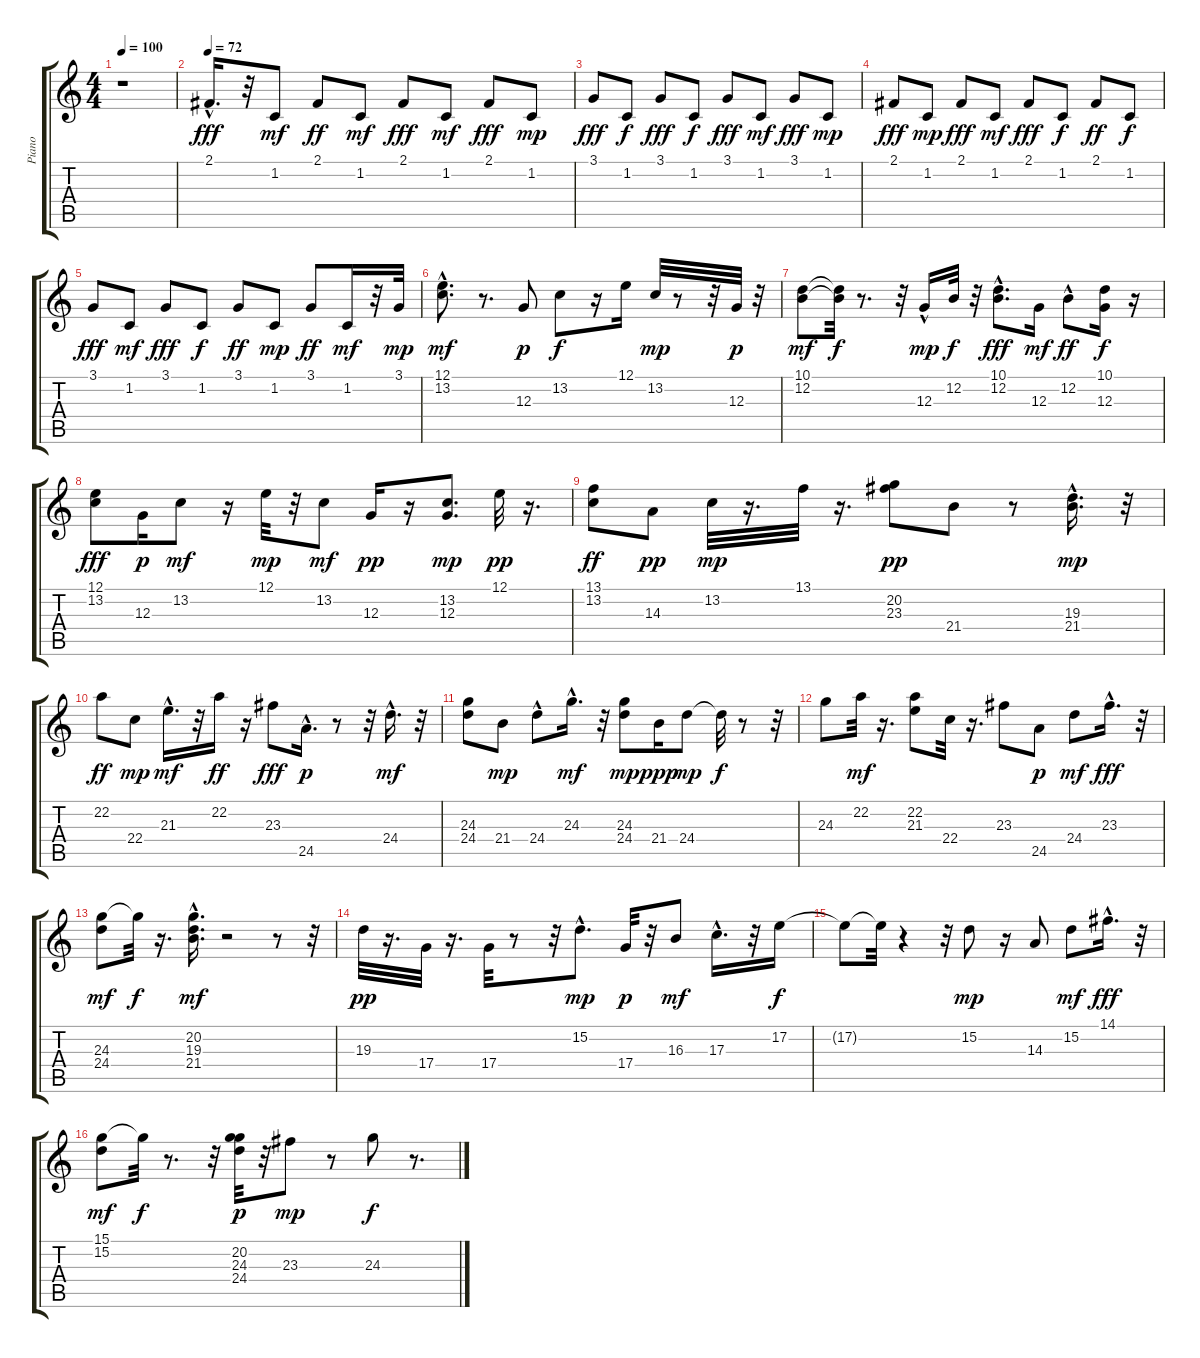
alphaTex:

\track ("Piano" "Piano") {instrument acousticgrandpiano}
\staff {score tabs}
\tuning (E4 B3 G3 D3 A2 E2) {hide}
\ts (4 4)
\tempo 100
\clef g2
\ks c
r.1{dy fff instrument acousticgrandpiano} |
\tempo 72
2.1{hac}.16{d} r.32 1.2.8{dy mf} 2.1.8{dy ff} 1.2.8{dy mf} 2.1.8{dy fff} 1.2.8{dy mf} 2.1.8{dy fff} 1.2.8{dy mp} |
3.1.8{dy fff} 1.2.8{dy f} 3.1.8{dy fff} 1.2.8{dy f} 3.1.8{dy fff} 1.2.8{dy mf} 3.1.8{dy fff} 1.2.8{dy mp} |
2.1.8{dy fff} 1.2.8{dy mp} 2.1.8{dy fff} 1.2.8{dy mf} 2.1.8{dy fff} 1.2.8{dy f} 2.1.8{dy ff} 1.2.8{dy f} |
3.1.8{dy fff} 1.2.8{dy mf} 3.1.8{dy fff} 1.2.8{dy f} 3.1.8{dy ff} 1.2.8{dy mp} 3.1.8{dy ff} 1.2.16{dy mf} r.32 3.1.32{dy mp} |
(12.1{hac} 13.2).8{d dy mf} r.8{d} 12.3.8{dy p} 13.2.8{dy f} r.16 12.1.16 13.2.32{dy mp} r.8 r.32 12.3.32{dy p} r.32 |
(10.1 12.2).8{dy mf} (10.1{t} 12.2{t}).32{dy f} r.8{d} r.32 12.3{hac}.16{dy mp} 12.2.32{dy f} r.32 (10.1{hac} 12.2).8{d dy fff} 12.3.16{dy mf} 12.2{hac}.8{dy ff} (10.1 12.3).16{dy f} r.16 |
(12.1 13.2).8{dy fff} 12.3.16{dy p} 13.2.8{dy mf} r.16 12.1.32{dy mp} r.32 13.2.8{dy mf} 12.3.16{dy pp} r.16 (13.2 12.3).8{d dy mp} 12.1.32{dy pp} r.16{d} |
(13.1 13.2).8{dy ff} 14.3.8{dy pp} 13.2.32{dy mp} r.16{d} 13.1.32 r.16{d} (20.2 23.3).8{dy pp} 21.4.8 r.8 (19.3 21.4{hac}).16{d dy mp} r.32 |
22.2.8{dy ff} 22.4.8{dy mp} 21.3{hac}.16{d dy mf} r.32 22.2.16{dy ff} r.16 23.3.8{dy fff} 24.5{hac}.16{d dy p} r.8 r.32 24.4{hac}.16{d dy mf} r.32 |
(24.3 24.4).8 21.4.8{dy mp} 24.4{hac}.8 24.3{hac}.16{d dy mf} r.32 (24.3 24.4).8{dy mp} 21.4.16{dy ppp} 24.4.8{dy mp} 24.4{t}.32{dy f} r.8 r.32 |
24.3.8 22.2.32{dy mf} r.16{d} (22.2 21.3).8 22.4.32 r.16{d} 23.3.8 24.5.8{dy p} 24.4.8{dy mf} 23.3{hac}.16{d dy fff} r.32 |
(24.3 24.4).8{dy mf} 24.3{t}.32{dy f} r.16{d} (20.2{hac} 19.3 21.4).16{d dy mf} r.2 r.8 r.32 |
19.3.32{dy pp} r.16{d} 17.4.32 r.16{d} 17.4.32 r.8 r.32 15.2{hac}.8{d dy mp} 17.4.32{dy p} r.32 16.3.8{dy mf} 17.3{hac}.16{d} r.32 17.2.16{dy f} |
17.2{t}.8 17.2{t}.32 r.4 r.32 15.2.8{dy mp} r.16 14.3.8 15.2.8{dy mf} 14.1{hac}.16{d dy fff} r.32 |
(15.1 15.2).8{dy mf} 15.1{t}.32{dy f} r.8{d} r.32 (20.2 24.3 24.4).32{dy p} r.32 23.3.8{dy mp} r.8 24.3.8{dy f} r.8{d}
